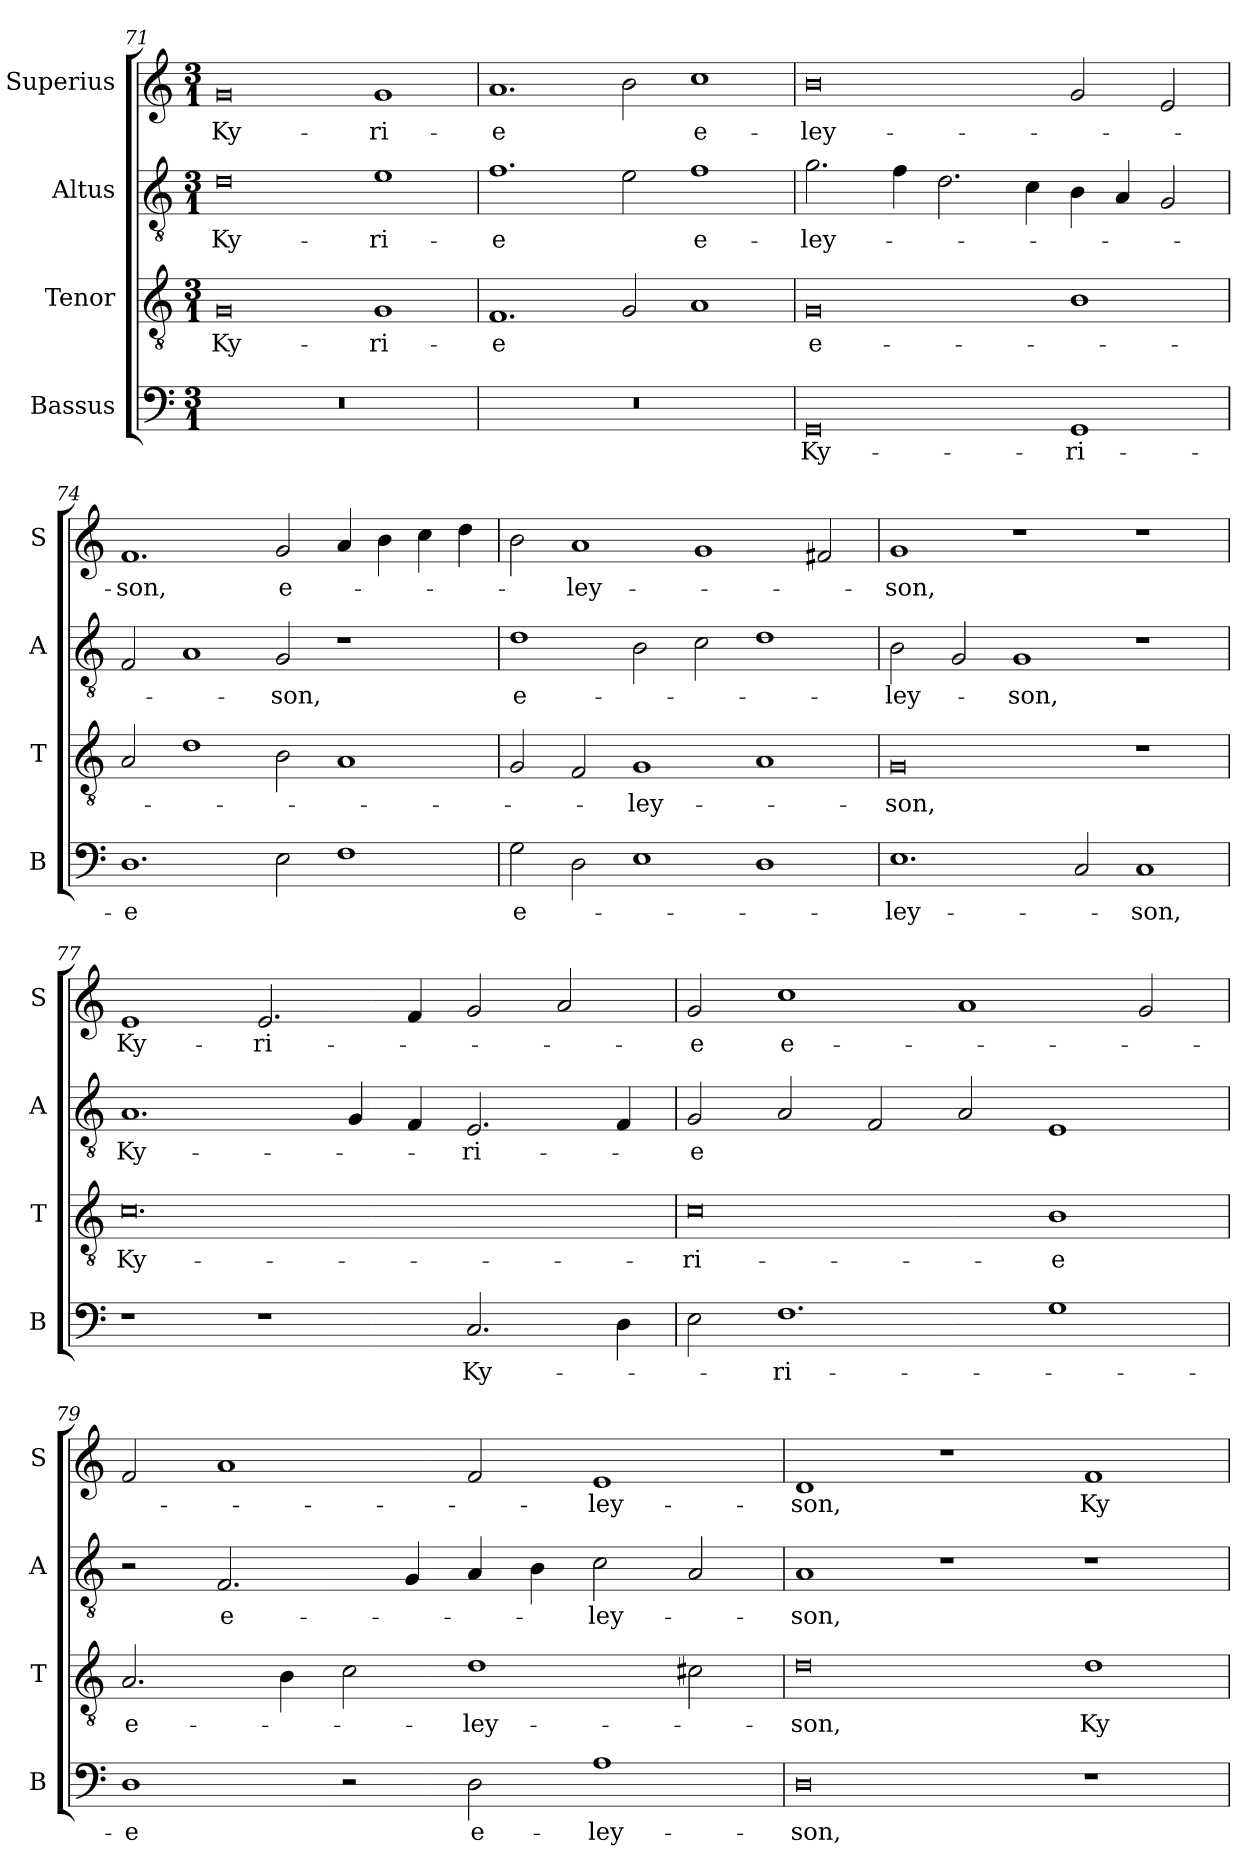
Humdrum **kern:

**kern	**text	**kern	**text	**kern	**text	**kern	**text
*part4	*part4	*part3	*part3	*part2	*part2	*part1	*part1
*staff4	*staff4	*staff3	*staff3	*staff2	*staff2	*staff1	*staff1
*I"Bassus	*	*I"Tenor	*	*I"Altus	*	*I"Superius	*
*I'B	*	*I'T	*	*I'A	*	*I'S	*
*clefF4	*	*clefGv2	*	*clefGv2	*	*clefG2	*
*k[]	*	*k[]	*	*k[]	*	*k[]	*
*M3/1	*	*M3/1	*	*M3/1	*	*M3/1	*
=71	=71	=71	=71	=71	=71	=71	=71
0.r	.	0G	Ky-	0d	Ky-	0g	Ky-
.	.	1G	-ri-	1e	-ri-	1g	-ri-
=72	=72	=72	=72	=72	=72	=72	=72
0.r	.	1.F	-e	1.f	-e	1.a	-e
.	.	2G	.	2e	.	2b	.
!	!	!	!	!	!LO:LY:i	!	!LO:LY:i
.	.	1A	.	1f	e-	1cc	e-
=73	=73	=73	=73	=73	=73	=73	=73
!	!	!	!LO:LY:i	!	!LO:LY:i	!	!LO:LY:i
0GG	Ky-	0G	e-	2.g	-ley-	0b	-ley-
.	.	.	.	4f	.	.	.
.	.	.	.	2.d	.	.	.
.	.	.	.	4c	.	.	.
1GG	-ri-	1B	.	4B	.	2g	.
.	.	.	.	4A	.	.	.
.	.	.	.	2G	.	2e	.
=74	=74	=74	=74	=74	=74	=74	=74
!	!	!	!	!	!	!	!LO:LY:i
1.D	-e	2A	.	2F	.	1.f	-son,
.	.	1d	.	1A	.	.	.
!	!	!	!	!	!LO:LY:i	!	!LO:LY:i
2E	.	2B	.	2G	-son,	2g	e-
1F	.	1A	.	1r	.	4a	.
.	.	.	.	.	.	4b	.
.	.	.	.	.	.	4cc	.
.	.	.	.	.	.	4dd	.
=75	=75	=75	=75	=75	=75	=75	=75
!	!LO:LY:i	!	!	!	!LO:LY:i	!	!
2G	e-	2G	.	1d	e-	2b	.
!	!	!	!	!	!	!	!LO:LY:i
2D	.	2F	.	.	.	1a	-ley-
!	!	!	!LO:LY:i	!	!	!	!
1E	.	1G	-ley-	2B	.	.	.
.	.	.	.	2c	.	1g	.
1D	.	1A	.	1d	.	.	.
.	.	.	.	.	.	2f#X	.
=76	=76	=76	=76	=76	=76	=76	=76
!	!LO:LY:i	!	!LO:LY:i	!	!LO:LY:i	!	!LO:LY:i
1.E	-ley-	0G	-son,	2B	-ley-	1g	-son,
.	.	.	.	2G	.	.	.
!	!	!	!	!	!LO:LY:i	!	!
.	.	.	.	1G	-son,	1r	.
2C	.	.	.	.	.	.	.
!	!LO:LY:i	!	!	!	!	!	!
1C	-son,	1r	.	1r	.	1r	.
=77	=77	=77	=77	=77	=77	=77	=77
!	!	!	!LO:LY:i	!	!LO:LY:i	!	!LO:LY:i
1r	.	0.c	Ky-	1.A	Ky-	1e	Ky-
!	!	!	!	!	!	!	!LO:LY:i
1r	.	.	.	.	.	2.e	-ri-
.	.	.	.	4G	.	.	.
.	.	.	.	4F	.	4f	.
!	!LO:LY:i	!	!	!	!LO:LY:i	!	!
2.C	Ky-	.	.	2.E	-ri-	2g	.
.	.	.	.	.	.	2a	.
4D	.	.	.	4F	.	.	.
=78	=78	=78	=78	=78	=78	=78	=78
!	!	!	!LO:LY:i	!	!LO:LY:i	!	!LO:LY:i
2E	.	0c	-ri-	2G	-e	2g	-e
!	!LO:LY:i	!	!	!	!	!	!LO:LY:i
1.F	-ri-	.	.	2A	.	1cc	e-
.	.	.	.	2F	.	.	.
.	.	.	.	2A	.	1a	.
!	!	!	!LO:LY:i	!	!	!	!
1G	.	1B	-e	1E	.	.	.
.	.	.	.	.	.	2g	.
=79	=79	=79	=79	=79	=79	=79	=79
!	!LO:LY:i	!	!LO:LY:i	!	!	!	!
1D	-e	2.A	e-	2r	.	2f	.
!	!	!	!	!	!LO:LY:i	!	!
.	.	.	.	2.F	e-	1a	.
.	.	4B	.	.	.	.	.
2r	.	2c	.	.	.	.	.
.	.	.	.	4G	.	.	.
!	!LO:LY:i	!	!LO:LY:i	!	!	!	!
2D	e-	1d	-ley-	4A	.	2f	.
.	.	.	.	4B	.	.	.
!	!LO:LY:i	!	!	!	!LO:LY:i	!	!LO:LY:i
1A	-ley-	.	.	2c	-ley-	1e	-ley-
.	.	2c#X	.	2A	.	.	.
=80	=80	=80	=80	=80	=80	=80	=80
!	!LO:LY:i	!	!LO:LY:i	!	!LO:LY:i	!	!LO:LY:i
0D	-son,	0d	-son,	1A	-son,	1d	-son,
.	.	.	.	1r	.	1r	.
!	!	!	!LO:LY:i	!	!	!	!LO:LY:i
1r	.	1d	Ky-	1r	.	1f	Ky-
=	=	=	=	=	=	=	=
*-	*-	*-	*-	*-	*-	*-	*-
